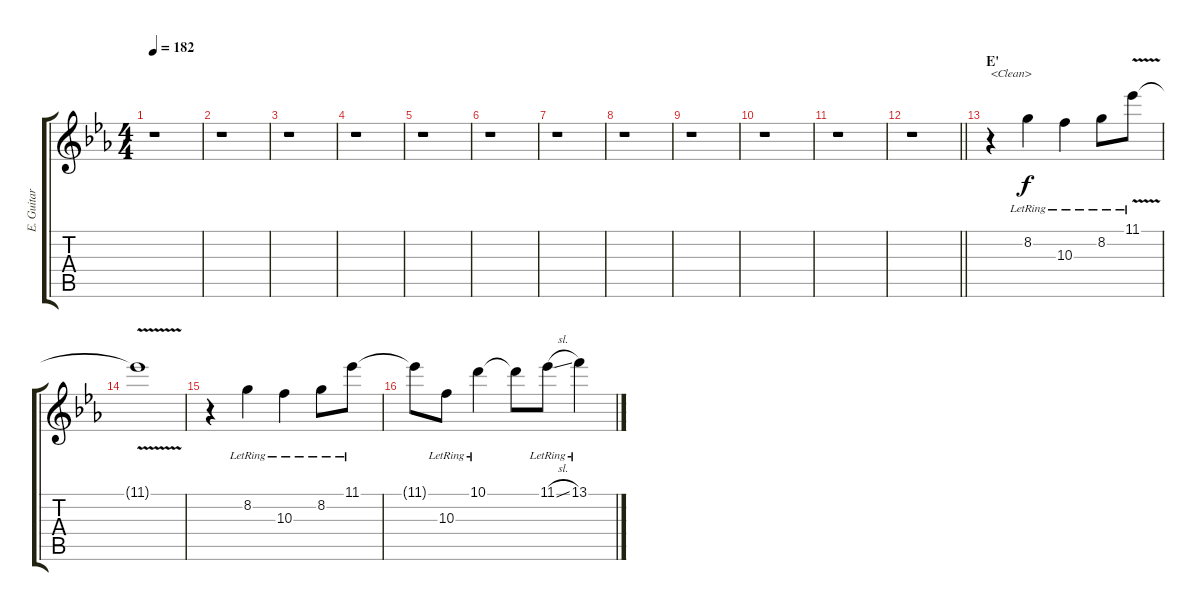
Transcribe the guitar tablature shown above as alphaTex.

\track ("E. Guitar IV" "E. Guitar ") {instrument overdrivenguitar}
\staff {score tabs}
\tuning (E4 B3 G3 D3 A2 E2) {hide}
\ts (4 4)
\tempo 182
\clef g2
\ks eb
r.1{dy f} |
r.1 |
r.1 |
r.1 |
r.1 |
r.1 |
r.1 |
r.1 |
r.1 |
r.1 |
r.1 |
\barLineRight lightlight
r.1 |
\section ("" "E'")
r.4{txt "<Clean>"} 8.2{lr}.4{instrument electricguitarjazz} 10.3{lr}.4 8.2{lr}.8 11.1{v lr}.8 |
11.1{t}.1 |
r.4 8.2{lr}.4 10.3{lr}.4 8.2{lr}.8 11.1{lr}.8 |
11.1{t}.8 10.3{lr}.8 10.1{lr}.4 10.1{t}.8 11.1{sl lr}.8 13.1{lr}.4
